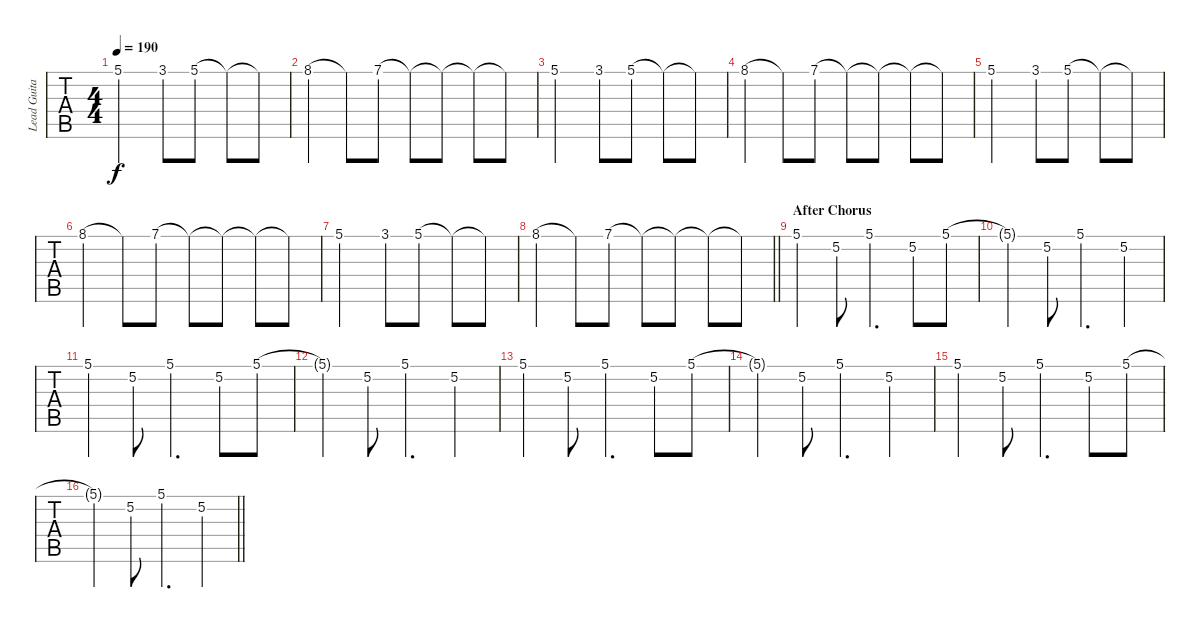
\track ("Lead Guitar" "Lead Guita") {instrument distortionguitar}
\staff {tabs}
\tuning (D4 A3 F3 C3 G2 C2) {hide}
\ts (4 4)
\tempo 190
\clef g2
\ks c
5.1.2{dy f} 3.1.8 5.1.8 5.1{t}.8 5.1{t}.8 |
8.1.4 8.1{t}.8 7.1.8 7.1{t}.8 7.1{t}.8 7.1{t}.8 7.1{t}.8 |
5.1.2 3.1.8 5.1.8 5.1{t}.8 5.1{t}.8 |
8.1.4 8.1{t}.8 7.1.8 7.1{t}.8 7.1{t}.8 7.1{t}.8 7.1{t}.8 |
5.1.2 3.1.8 5.1.8 5.1{t}.8 5.1{t}.8 |
8.1.4 8.1{t}.8 7.1.8 7.1{t}.8 7.1{t}.8 7.1{t}.8 7.1{t}.8 |
5.1.2 3.1.8 5.1.8 5.1{t}.8 5.1{t}.8 |
\barLineRight lightlight
8.1.4 8.1{t}.8 7.1.8 7.1{t}.8 7.1{t}.8 7.1{t}.8 7.1{t}.8 |
\section ("" "After Chorus")
5.1.4 5.2.8 5.1.4{d} 5.2.8 5.1.8 |
5.1{t}.4 5.2.8 5.1.4{d} 5.2.4 |
5.1.4 5.2.8 5.1.4{d} 5.2.8 5.1.8 |
5.1{t}.4 5.2.8 5.1.4{d} 5.2.4 |
5.1.4 5.2.8 5.1.4{d} 5.2.8 5.1.8 |
5.1{t}.4 5.2.8 5.1.4{d} 5.2.4 |
5.1.4 5.2.8 5.1.4{d} 5.2.8 5.1.8 |
\barLineRight lightlight
5.1{t}.4 5.2.8 5.1.4{d} 5.2.4
